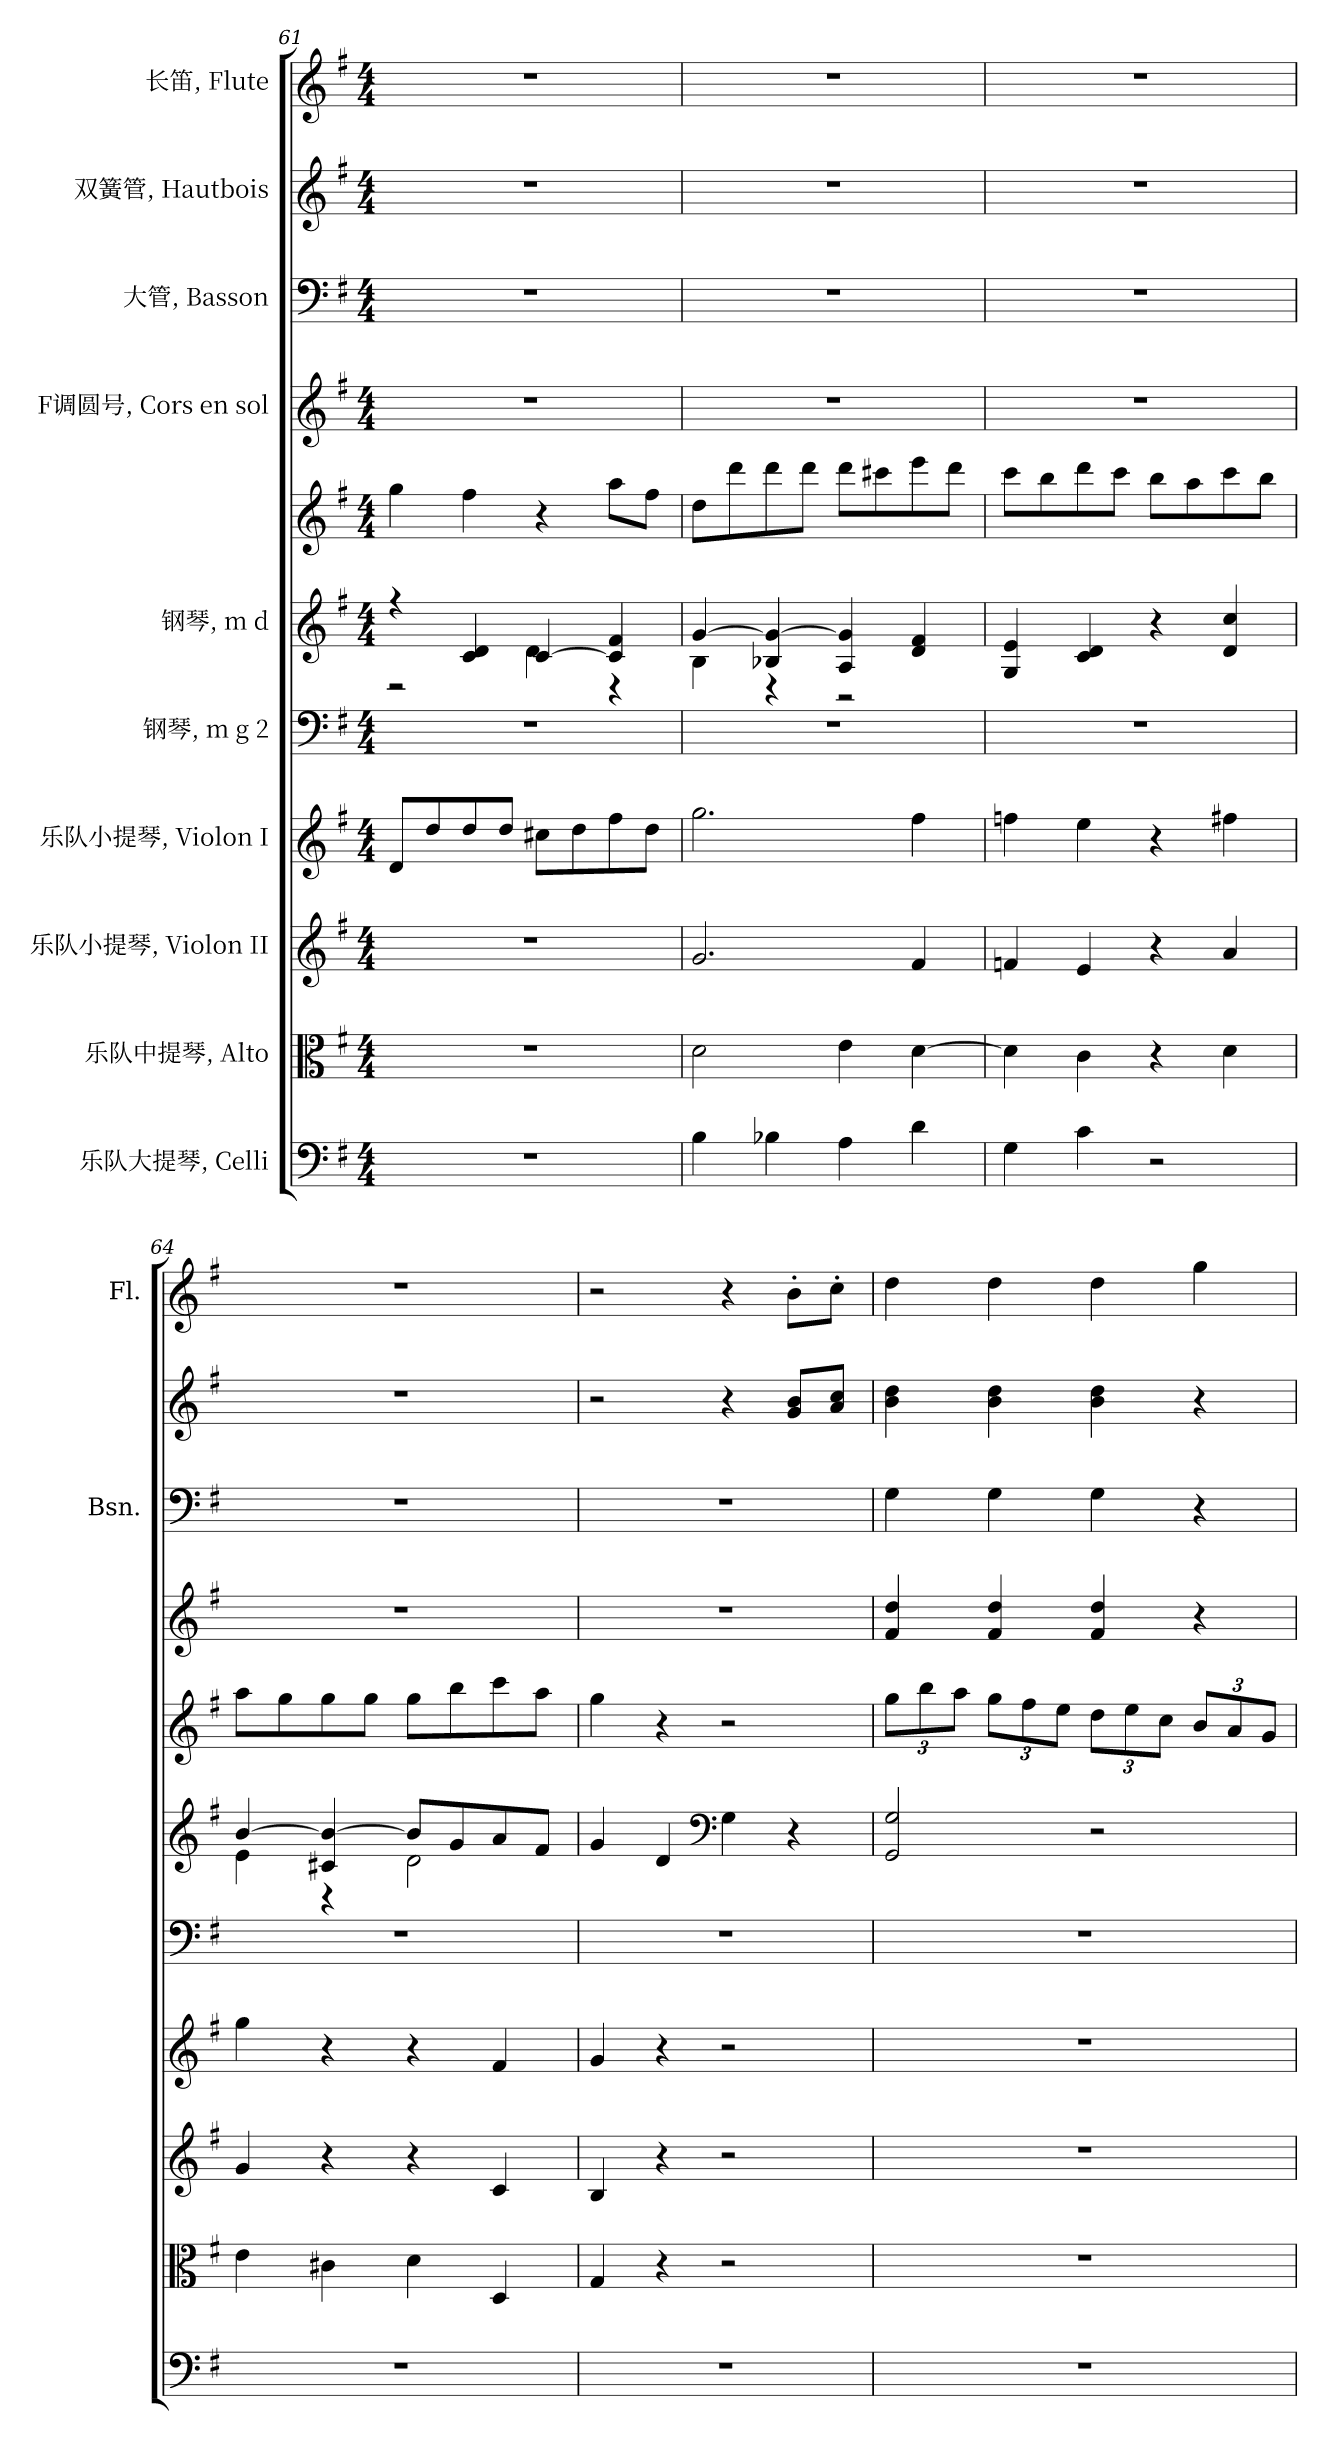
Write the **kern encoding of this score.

**kern	**kern	**kern	**kern	**kern	**kern	**kern	**kern	**kern	**kern	**kern
*part10	*part9	*part8	*part7	*part6	*part5	*part5	*part4	*part3	*part2	*part1
*staff11	*staff10	*staff9	*staff8	*staff7	*staff6	*staff5	*staff4	*staff3	*staff2	*staff1
*I"乐队大提琴, Celli	*I"乐队中提琴, Alto	*I"乐队小提琴, Violon II	*I"乐队小提琴, Violon I	*I"钢琴, m g 2	*I"钢琴, m d	*	*I"F调圆号, Cors en sol	*I"大管, Basson	*I"双簧管, Hautbois	*I"长笛, Flute
*	*	*	*	*	*	*	*	*I'Bsn.	*	*I'Fl.
!!LO:PB:g=z
*clefF4	*clefC3	*clefG2	*clefG2	*clefF4	*clefG2	*clefG2	*clefG2	*clefF4	*clefG2	*clefG2
*	*	*	*	*	*	*	*ITrd4c7	*	*	*
*k[f#]	*k[f#]	*k[f#]	*k[f#]	*k[f#]	*k[f#]	*k[f#]	*k[]	*k[f#]	*k[f#]	*k[f#]
*M4/4	*M4/4	*M4/4	*M4/4	*M4/4	*M4/4	*M4/4	*M4/4	*M4/4	*M4/4	*M4/4
=61	=61	=61	=61	=61	=61	=61	=61	=61	=61	=61
*	*	*	*	*	*^	*	*	*	*	*
1r	1r	1r	8d/L	1r	4r	2r	4gg\	1r	1r	1r	1r
.	.	.	8dd/	.	.	.	.	.	.	.	.
.	.	.	8dd/	.	4c/ 4d/	.	4ff#\	.	.	.	.
.	.	.	8dd/J	.	.	.	.	.	.	.	.
.	.	.	8cc#X\L	.	[4c/	4d\	4r	.	.	.	.
.	.	.	8dd\	.	.	.	.	.	.	.	.
.	.	.	8ff#\	.	4c/] 4f#/	4r	8aa\L	.	.	.	.
.	.	.	8dd\J	.	.	.	8ff#\J	.	.	.	.
=62	=62	=62	=62	=62	=62	=62	=62	=62	=62	=62	=62
4B\	2d\	2.g/	2.gg\	1r	[4g/	4B\	8dd\L	1r	1r	1r	1r
.	.	.	.	.	.	.	8ddd\	.	.	.	.
4B-X\	.	.	.	.	4B-X/ 4g/_	4r	8ddd\	.	.	.	.
.	.	.	.	.	.	.	8ddd\J	.	.	.	.
4A\	4e\	.	.	.	4A/ 4g/]	2r	8ddd\L	.	.	.	.
.	.	.	.	.	.	.	8ccc#X\	.	.	.	.
4d\	[4d\	4f#/	4ff#\	.	4d/ 4f#/	.	8eee\	.	.	.	.
.	.	.	.	.	.	.	8ddd\J	.	.	.	.
*	*	*	*	*	*v	*v	*	*	*	*	*
=63	=63	=63	=63	=63	=63	=63	=63	=63	=63	=63
4G\	4d\]	4fn/	4ffn\	1r	4G/ 4e/	8ccc\L	1r	1r	1r	1r
.	.	.	.	.	.	8bb\	.	.	.	.
4c\	4c\	4e/	4ee\	.	4c/ 4d/	8ddd\	.	.	.	.
.	.	.	.	.	.	8ccc\J	.	.	.	.
2r	4r	4r	4r	.	4r	8bb\L	.	.	.	.
.	.	.	.	.	.	8aa\	.	.	.	.
.	4d\	4a/	4ff#X\	.	4d/ 4cc/	8ccc\	.	.	.	.
.	.	.	.	.	.	8bb\J	.	.	.	.
=64	=64	=64	=64	=64	=64	=64	=64	=64	=64	=64
*	*	*	*	*	*^	*	*	*	*	*
1r	4e\	4g/	4gg\	1r	[4b/	4e\	8aa\L	1r	1r	1r	1r
.	.	.	.	.	.	.	8gg\	.	.	.	.
.	4c#X\	4r	4r	.	4c#X/ 4b/_	4r	8gg\	.	.	.	.
.	.	.	.	.	.	.	8gg\J	.	.	.	.
.	4d\	4r	4r	.	8b/L]	2d\	8gg\L	.	.	.	.
.	.	.	.	.	8g/	.	8bb\	.	.	.	.
.	4D/	4c/	4f#/	.	8a/	.	8ccc\	.	.	.	.
.	.	.	.	.	8f#/J	.	8aa\J	.	.	.	.
*	*	*	*	*	*v	*v	*	*	*	*	*
!!LO:PB:g=z
=65	=65	=65	=65	=65	=65	=65	=65	=65	=65	=65
1r	4G/	4B/	4g/	1r	4g/	4gg\	1r	1r	2r	2r
.	4r	4r	4r	.	4d/	4r	.	.	.	.
*	*	*	*	*	*clefF4	*	*	*	*	*
.	2r	2r	2r	.	4G\	2r	.	.	4r	4r
.	.	.	.	.	4r	.	.	.	8g/ 8b/L	8b'\L
.	.	.	.	.	.	.	.	.	8a/ 8cc/J	8cc'\J
=66	=66	=66	=66	=66	=66	=66	=66	=66	=66	=66
*	*	*	*	*	*	*Xbrackettup	*	*	*	*
1r	1r	1r	1r	1r	2GG/ 2G/	12gg\L	4B/ 4g/	4G\	4b\ 4dd\	4dd\
.	.	.	.	.	.	12bb\	.	.	.	.
.	.	.	.	.	.	12aa\J	.	.	.	.
.	.	.	.	.	.	12gg\L	4B/ 4g/	4G\	4b\ 4dd\	4dd\
.	.	.	.	.	.	12ff#\	.	.	.	.
.	.	.	.	.	.	12ee\J	.	.	.	.
.	.	.	.	.	2r	12dd\L	4B/ 4g/	4G\	4b\ 4dd\	4dd\
.	.	.	.	.	.	12ee\	.	.	.	.
.	.	.	.	.	.	12cc\J	.	.	.	.
.	.	.	.	.	.	12b/L	4r	4r	4r	4gg\
.	.	.	.	.	.	12a/	.	.	.	.
.	.	.	.	.	.	12g/J	.	.	.	.
=	=	=	=	=	=	=	=	=	=	=
*-	*-	*-	*-	*-	*-	*-	*-	*-	*-	*-
